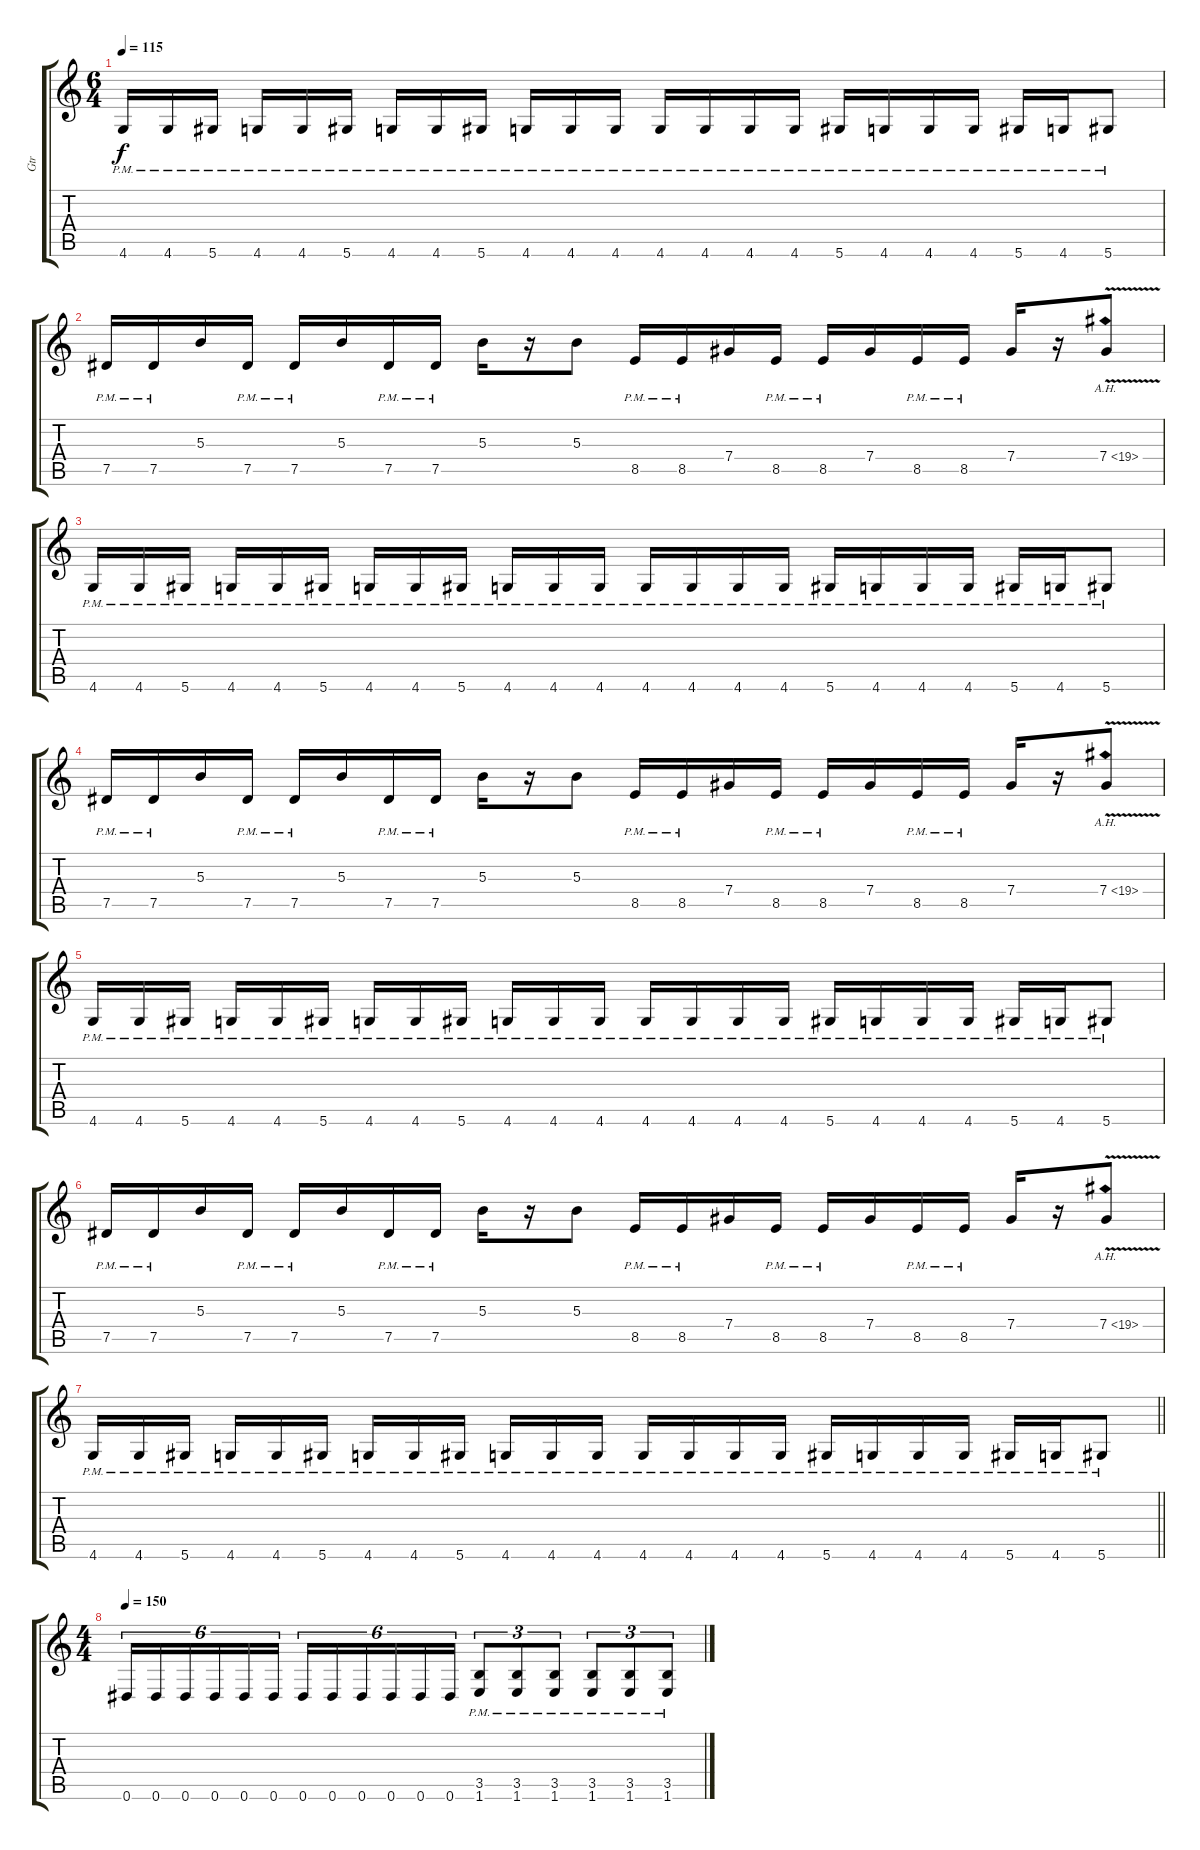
\track ("Gtr " "Gtr ") {instrument distortionguitar}
\staff {score tabs}
\tuning (Eb4 Bb3 Gb3 Db3 Ab2 Eb2) {hide}
\ts (6 4)
\tempo 115
\clef g2
\ks c
4.6{pm}.16{dy f} 4.6{pm}.16 5.6{pm}.16{beam split} 4.6{pm}.16{beam merge} 4.6{pm}.16 5.6{pm}.16{beam split} 4.6{pm}.16 4.6{pm}.16{beam merge} 5.6{pm}.16{beam split} 4.6{pm}.16 4.6{pm}.16 4.6{pm}.16 4.6{pm}.16 4.6{pm}.16 4.6{pm}.16 4.6{pm}.16{beam split} 5.6{pm}.16 4.6{pm}.16 4.6{pm}.16 4.6{pm}.16{beam split} 5.6{pm}.16 4.6{pm}.16 5.6{pm}.8 |
7.5{pm}.16 7.5{pm}.16 5.3.16 7.5{pm}.16{beam split} 7.5{pm}.16 5.3.16 7.5{pm}.16 7.5{pm}.16{beam split} 5.3.16 r.16 5.3.8 8.5{pm}.16 8.5{pm}.16 7.4.16{beam merge} 8.5{pm}.16{beam split} 8.5{pm}.16{beam merge} 7.4.16 8.5{pm}.16 8.5{pm}.16{beam split} 7.4.16 r.16 7.4{ah 12 v}.8 |
4.6{pm}.16 4.6{pm}.16 5.6{pm}.16{beam split} 4.6{pm}.16{beam merge} 4.6{pm}.16 5.6{pm}.16{beam split} 4.6{pm}.16 4.6{pm}.16{beam merge} 5.6{pm}.16{beam split} 4.6{pm}.16 4.6{pm}.16 4.6{pm}.16 4.6{pm}.16 4.6{pm}.16 4.6{pm}.16 4.6{pm}.16{beam split} 5.6{pm}.16 4.6{pm}.16 4.6{pm}.16 4.6{pm}.16{beam split} 5.6{pm}.16 4.6{pm}.16 5.6{pm}.8 |
7.5{pm}.16 7.5{pm}.16 5.3.16 7.5{pm}.16{beam split} 7.5{pm}.16 5.3.16 7.5{pm}.16 7.5{pm}.16{beam split} 5.3.16 r.16 5.3.8 8.5{pm}.16 8.5{pm}.16 7.4.16{beam merge} 8.5{pm}.16{beam split} 8.5{pm}.16{beam merge} 7.4.16 8.5{pm}.16 8.5{pm}.16{beam split} 7.4.16 r.16 7.4{ah 12 v}.8 |
4.6{pm}.16 4.6{pm}.16 5.6{pm}.16{beam split} 4.6{pm}.16{beam merge} 4.6{pm}.16 5.6{pm}.16{beam split} 4.6{pm}.16 4.6{pm}.16{beam merge} 5.6{pm}.16{beam split} 4.6{pm}.16 4.6{pm}.16 4.6{pm}.16 4.6{pm}.16 4.6{pm}.16 4.6{pm}.16 4.6{pm}.16{beam split} 5.6{pm}.16 4.6{pm}.16 4.6{pm}.16 4.6{pm}.16{beam split} 5.6{pm}.16 4.6{pm}.16 5.6{pm}.8 |
7.5{pm}.16 7.5{pm}.16 5.3.16 7.5{pm}.16{beam split} 7.5{pm}.16 5.3.16 7.5{pm}.16 7.5{pm}.16{beam split} 5.3.16 r.16 5.3.8 8.5{pm}.16 8.5{pm}.16 7.4.16{beam merge} 8.5{pm}.16{beam split} 8.5{pm}.16{beam merge} 7.4.16 8.5{pm}.16 8.5{pm}.16{beam split} 7.4.16 r.16 7.4{ah 12 v}.8 |
\barLineRight lightlight
4.6{pm}.16 4.6{pm}.16 5.6{pm}.16{beam split} 4.6{pm}.16{beam merge} 4.6{pm}.16 5.6{pm}.16{beam split} 4.6{pm}.16 4.6{pm}.16{beam merge} 5.6{pm}.16{beam split} 4.6{pm}.16 4.6{pm}.16 4.6{pm}.16 4.6{pm}.16 4.6{pm}.16 4.6{pm}.16 4.6{pm}.16{beam split} 5.6{pm}.16 4.6{pm}.16 4.6{pm}.16 4.6{pm}.16{beam split} 5.6{pm}.16 4.6{pm}.16 5.6{pm}.8 |
\ts (4 4)
\tempo 150
0.6.16{tu (6 4)} 0.6.16{tu (6 4)} 0.6.16{tu (6 4)} 0.6.16{tu (6 4)} 0.6.16{tu (6 4)} 0.6.16{tu (6 4)} 0.6.16{tu (6 4)} 0.6.16{tu (6 4)} 0.6.16{tu (6 4)} 0.6.16{tu (6 4)} 0.6.16{tu (6 4)} 0.6.16{tu (6 4)} (3.5{pm} 1.6{pm}).8{tu (3 2)} (3.5{pm} 1.6{pm}).8{tu (3 2)} (3.5{pm} 1.6{pm}).8{tu (3 2)} (3.5{pm} 1.6{pm}).8{tu (3 2)} (3.5{pm} 1.6{pm}).8{tu (3 2)} (3.5{pm} 1.6{pm}).8{tu (3 2)}
